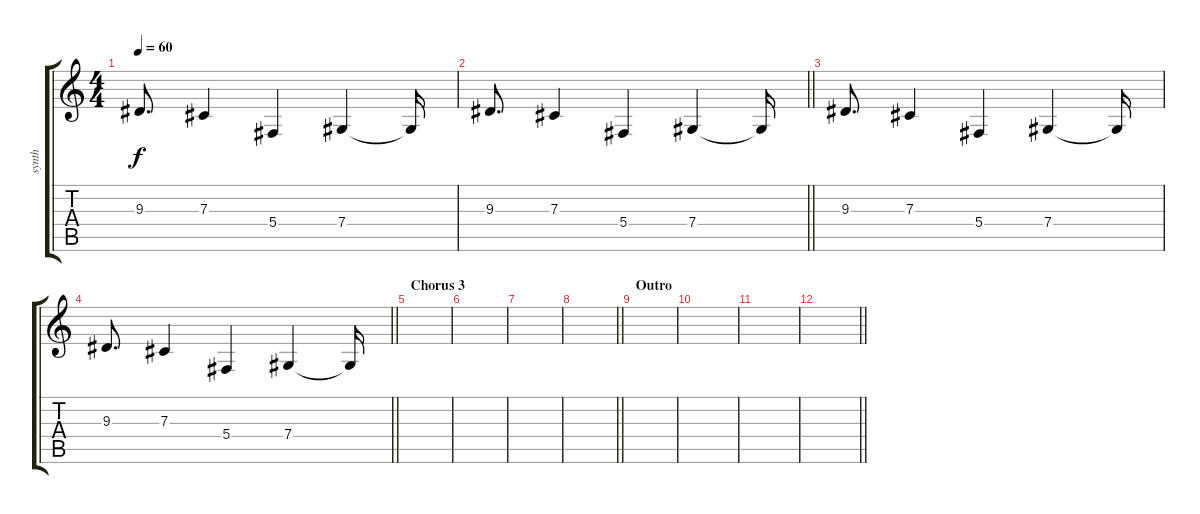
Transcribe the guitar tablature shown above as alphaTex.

\track ("synth" "synth") {instrument lead1square}
\staff {score tabs}
\tuning (Eb4 Bb3 Gb3 Db3 Ab2 Eb2) {hide}
\ts (4 4)
\tempo 60
\clef g2
\ks c
9.3.8{d dy f} 7.3.4 5.4.4 7.4.4 7.4{t}.16 |
\barLineRight lightlight
9.3.8{d} 7.3.4 5.4.4 7.4.4 7.4{t}.16 |
9.3.8{d} 7.3.4 5.4.4 7.4.4 7.4{t}.16 |
\barLineRight lightlight
9.3.8{d} 7.3.4 5.4.4 7.4.4 7.4{t}.16 |
\section ("" "Chorus 3")
|
|
|
\barLineRight lightlight
|
\section ("" "Outro")
|
|
|
\barLineRight lightlight
